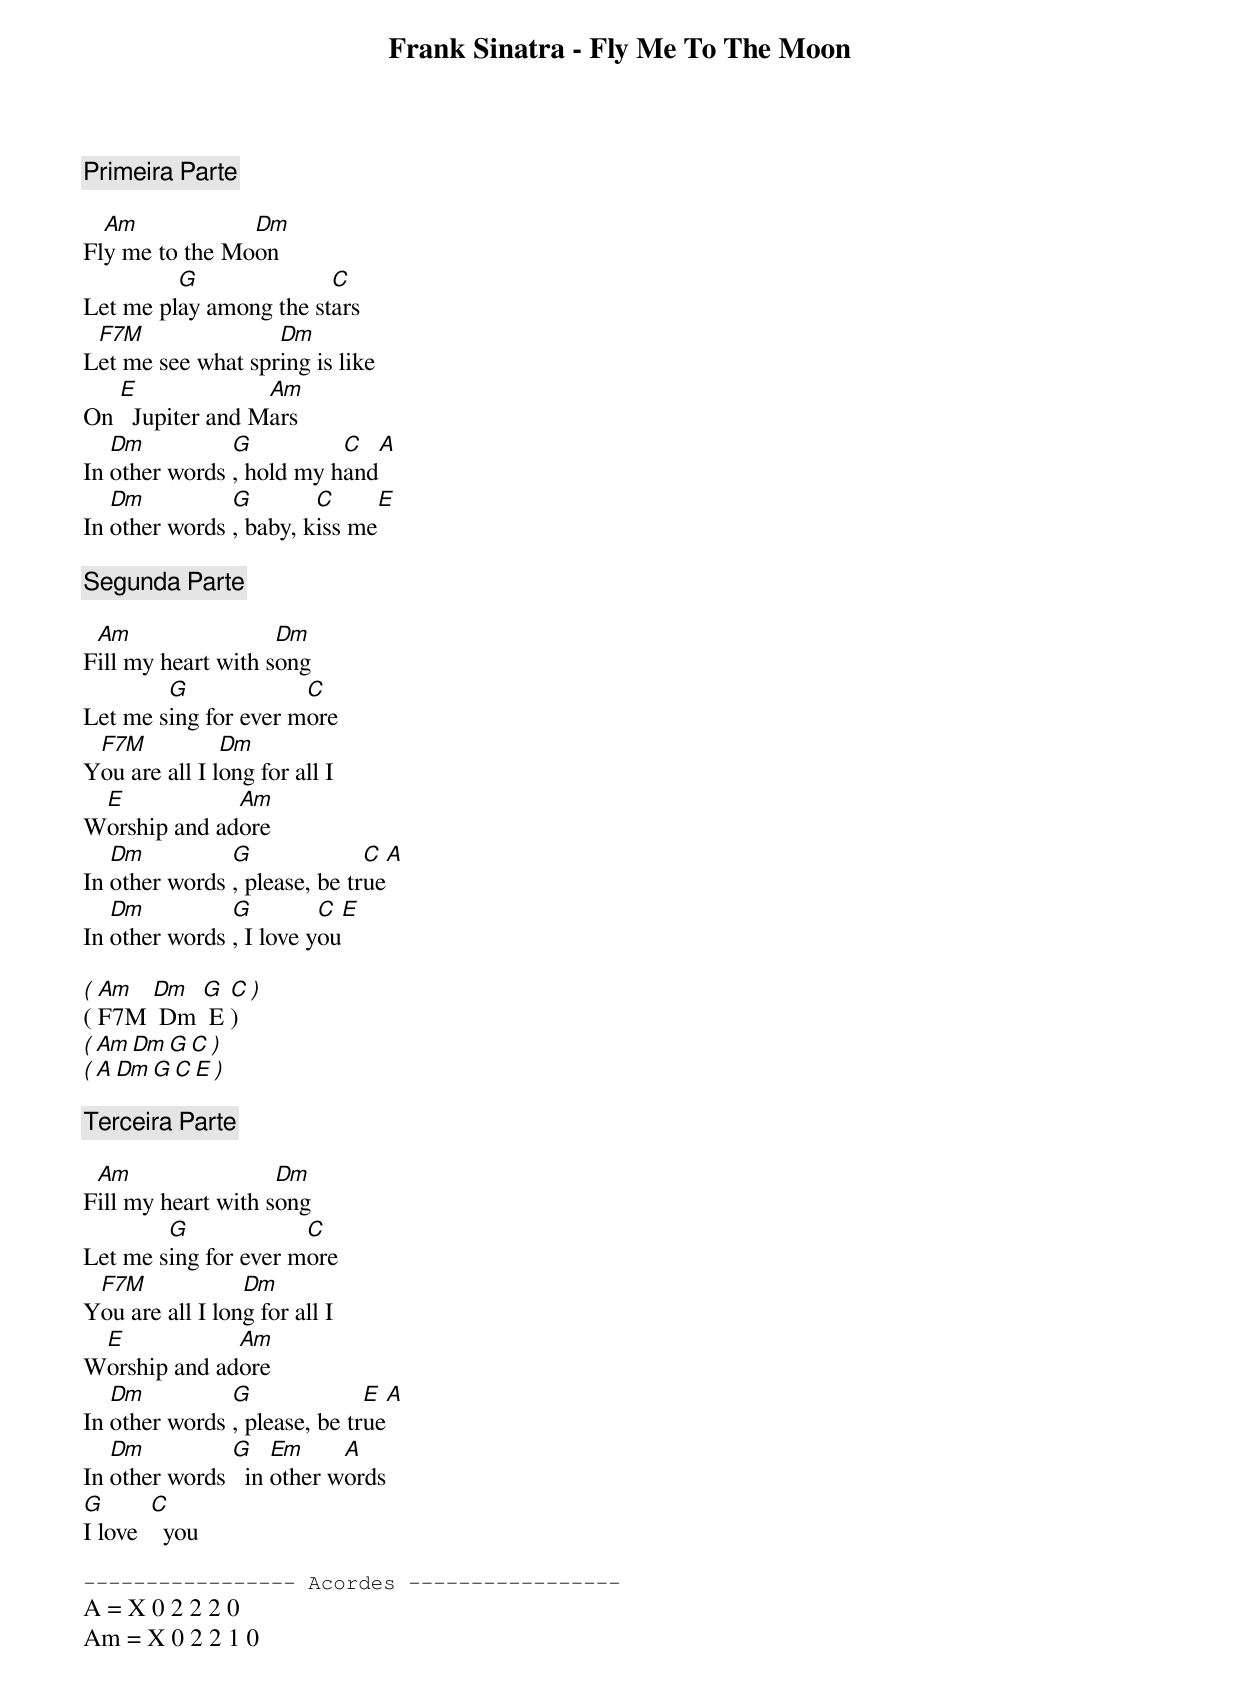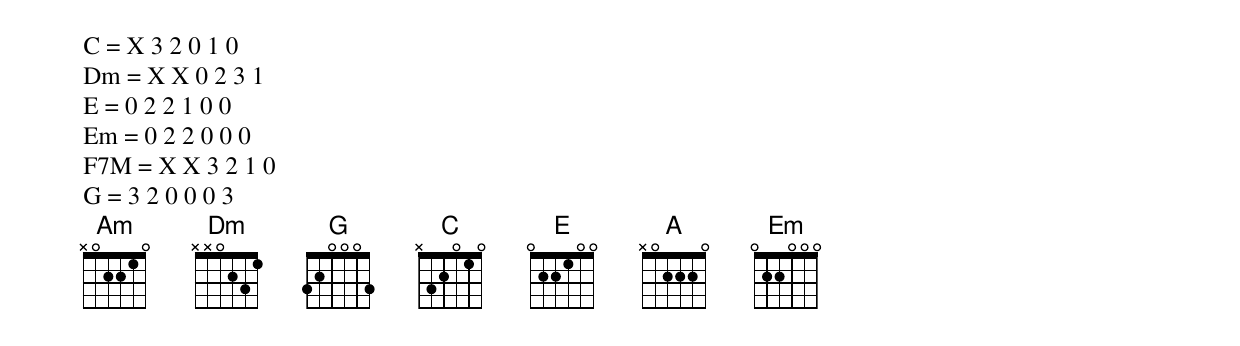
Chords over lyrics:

Frank Sinatra - Fly Me To The Moon

[Primeira Parte]

  Am            Dm
Fly me to the Moon
         G              C
Let me play among the stars
 F7M               Dm
Let me see what spring is like
   E              Am
On   Jupiter and Mars
   Dm          G          C   A
In other words , hold my hand
   Dm          G        C      E
In other words , baby, kiss me

[Segunda Parte]

 Am                 Dm
Fill my heart with song
        G             C
Let me sing for ever more
 F7M           Dm
You are all I long for all I
 E            Am
Worship and adore
   Dm          G              C  A
In other words , please, be true
   Dm          G         C  E
In other words , I love you

( Am  Dm  G  C )
( F7M  Dm  E )
( Am  Dm  G  C )
( A  Dm  G  C  E )

[Terceira Parte]

 Am                 Dm
Fill my heart with song
        G             C
Let me sing for ever more
 F7M             Dm
You are all I long for all I
 E            Am
Worship and adore
   Dm          G              E  A
In other words , please, be true
   Dm          G    Em     A
In other words   in other words
G       C
I love    you

----------------- Acordes -----------------
A = X 0 2 2 2 0
Am = X 0 2 2 1 0
C = X 3 2 0 1 0
Dm = X X 0 2 3 1
E = 0 2 2 1 0 0
Em = 0 2 2 0 0 0
F7M = X X 3 2 1 0
G = 3 2 0 0 0 3
